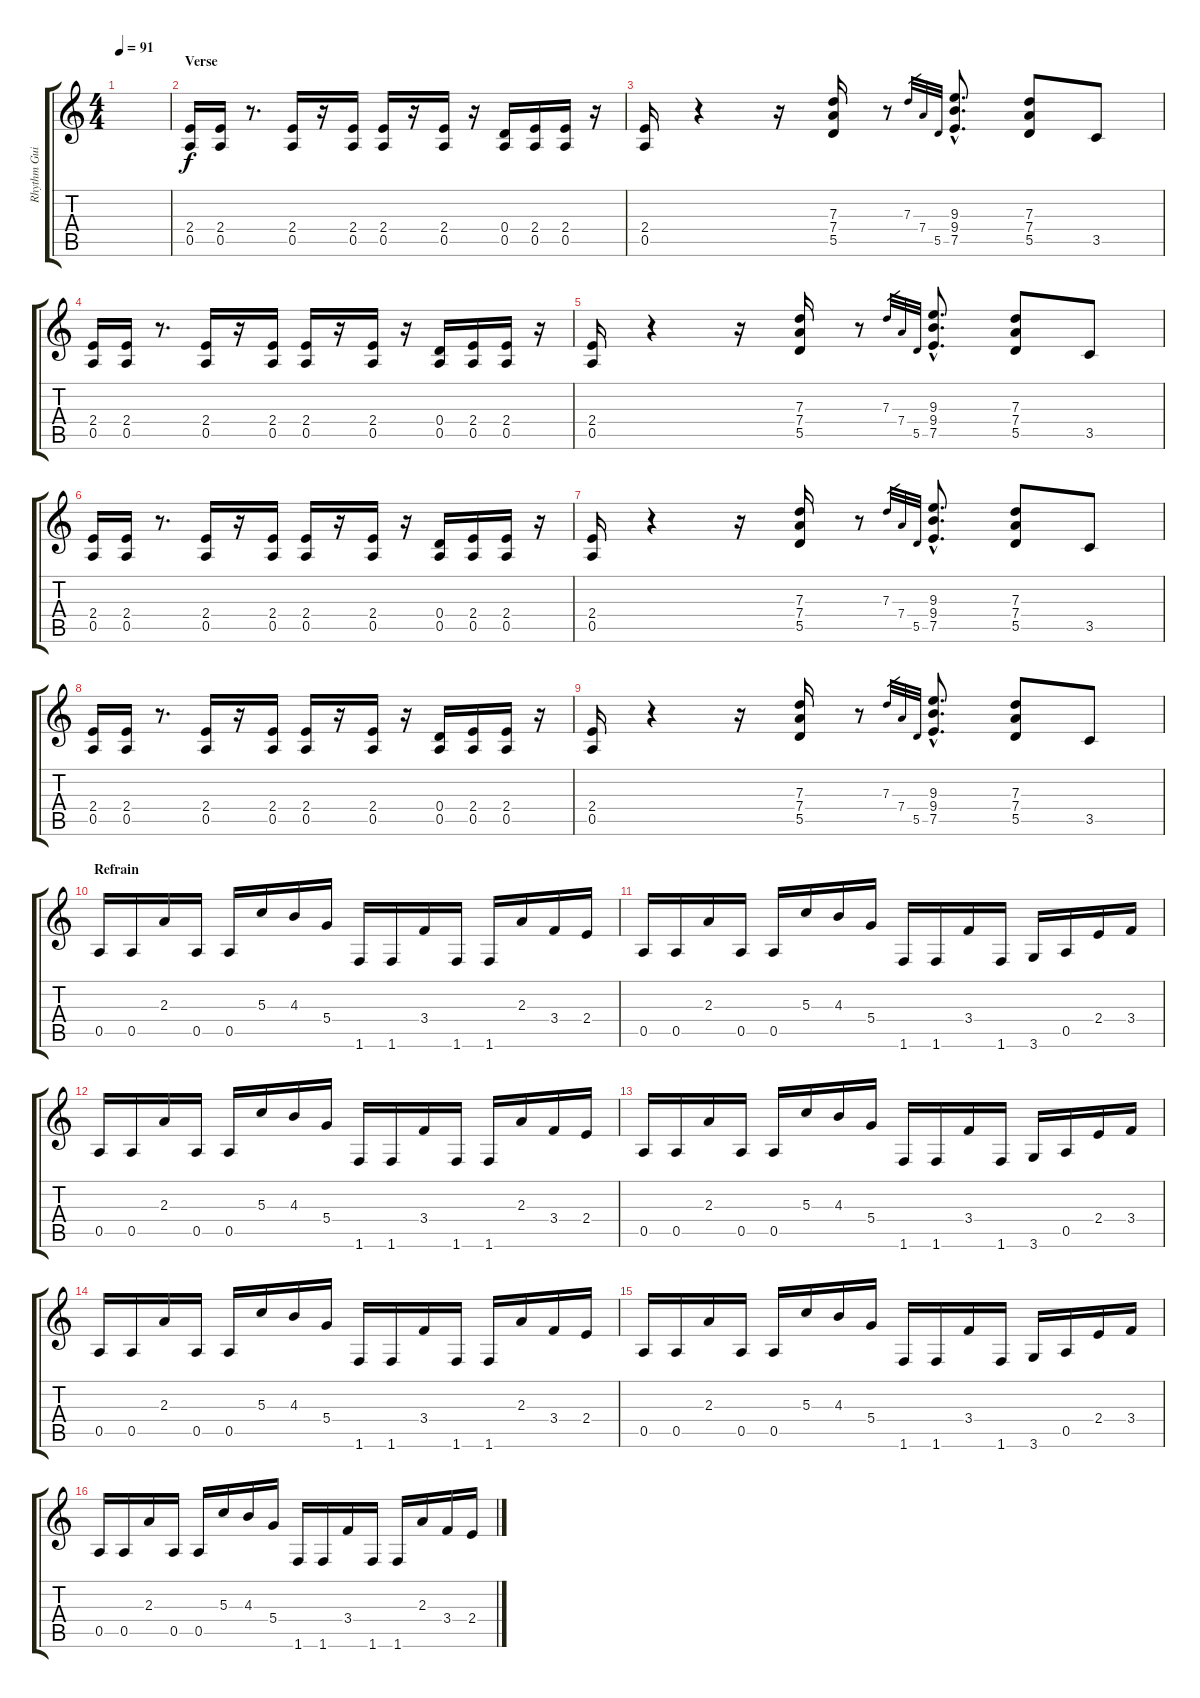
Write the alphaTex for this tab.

\track ("Rhythm Guitar 1" "Rhythm Gui") {instrument distortionguitar}
\staff {score tabs}
\tuning (E4 B3 G3 D3 A2 E2) {hide}
\ts (4 4)
\tempo 91
\clef g2
\ks c
|
\section ("" "Verse")
(2.4 0.5).16 (2.4 0.5).16 r.8{d} (2.4 0.5).16 r.16 (2.4 0.5).16 (2.4 0.5).16 r.16 (2.4 0.5).16 r.16 (0.4 0.5).16 (2.4 0.5).16 (2.4 0.5).16 r.16 |
(2.4 0.5).16 r.4 r.16 (7.3 7.4 5.5).16 r.8 7.3.32{gr} 7.4.32{gr} 5.5.32{gr} (9.3{hac} 9.4{hac} 7.5{hac}).8{d} (7.3 7.4 5.5).8 3.5.8 |
(2.4 0.5).16 (2.4 0.5).16 r.8{d} (2.4 0.5).16 r.16 (2.4 0.5).16 (2.4 0.5).16 r.16 (2.4 0.5).16 r.16 (0.4 0.5).16 (2.4 0.5).16 (2.4 0.5).16 r.16 |
(2.4 0.5).16 r.4 r.16 (7.3 7.4 5.5).16 r.8 7.3.32{gr} 7.4.32{gr} 5.5.32{gr} (9.3{hac} 9.4{hac} 7.5{hac}).8{d} (7.3 7.4 5.5).8 3.5.8 |
(2.4 0.5).16 (2.4 0.5).16 r.8{d} (2.4 0.5).16 r.16 (2.4 0.5).16 (2.4 0.5).16 r.16 (2.4 0.5).16 r.16 (0.4 0.5).16 (2.4 0.5).16 (2.4 0.5).16 r.16 |
(2.4 0.5).16 r.4 r.16 (7.3 7.4 5.5).16 r.8 7.3.32{gr} 7.4.32{gr} 5.5.32{gr} (9.3{hac} 9.4{hac} 7.5{hac}).8{d} (7.3 7.4 5.5).8 3.5.8 |
(2.4 0.5).16 (2.4 0.5).16 r.8{d} (2.4 0.5).16 r.16 (2.4 0.5).16 (2.4 0.5).16 r.16 (2.4 0.5).16 r.16 (0.4 0.5).16 (2.4 0.5).16 (2.4 0.5).16 r.16 |
(2.4 0.5).16 r.4 r.16 (7.3 7.4 5.5).16 r.8 7.3.32{gr} 7.4.32{gr} 5.5.32{gr} (9.3{hac} 9.4{hac} 7.5{hac}).8{d} (7.3 7.4 5.5).8 3.5.8 |
\section ("" "Refrain")
0.5.16 0.5.16 2.3.16 0.5.16 0.5.16 5.3.16 4.3.16 5.4.16 1.6.16 1.6.16 3.4.16 1.6.16 1.6.16 2.3.16 3.4.16 2.4.16 |
0.5.16 0.5.16 2.3.16 0.5.16 0.5.16 5.3.16 4.3.16 5.4.16 1.6.16 1.6.16 3.4.16 1.6.16 3.6.16 0.5.16 2.4.16 3.4.16 |
0.5.16 0.5.16 2.3.16 0.5.16 0.5.16 5.3.16 4.3.16 5.4.16 1.6.16 1.6.16 3.4.16 1.6.16 1.6.16 2.3.16 3.4.16 2.4.16 |
0.5.16 0.5.16 2.3.16 0.5.16 0.5.16 5.3.16 4.3.16 5.4.16 1.6.16 1.6.16 3.4.16 1.6.16 3.6.16 0.5.16 2.4.16 3.4.16 |
0.5.16 0.5.16 2.3.16 0.5.16 0.5.16 5.3.16 4.3.16 5.4.16 1.6.16 1.6.16 3.4.16 1.6.16 1.6.16 2.3.16 3.4.16 2.4.16 |
0.5.16 0.5.16 2.3.16 0.5.16 0.5.16 5.3.16 4.3.16 5.4.16 1.6.16 1.6.16 3.4.16 1.6.16 3.6.16 0.5.16 2.4.16 3.4.16 |
0.5.16 0.5.16 2.3.16 0.5.16 0.5.16 5.3.16 4.3.16 5.4.16 1.6.16 1.6.16 3.4.16 1.6.16 1.6.16 2.3.16 3.4.16 2.4.16
